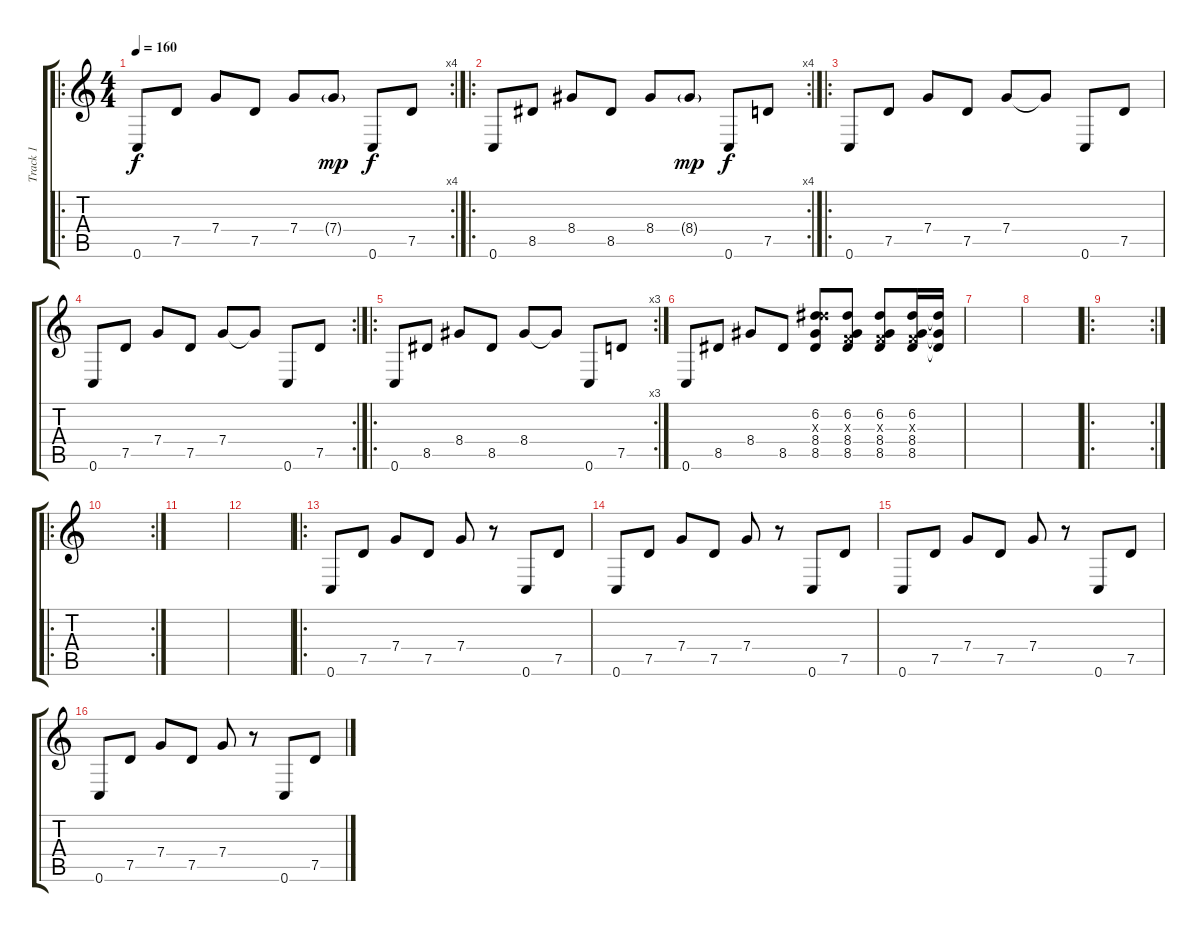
\track ("Track 1" "Track 1") {instrument electricguitarmuted}
\staff {score tabs}
\tuning (D4 A3 F3 C3 G2 C2) {hide}
\ro
\rc 4
\ts (4 4)
\tempo 160
\clef g2
\ks c
0.6.8{dy f instrument electricguitarmuted} 7.5.8 7.4.8 7.5.8 7.4.8 7.4{g}.8{dy mp} 0.6.8{dy f} 7.5.8 |
\ro
\rc 4
0.6.8 8.5.8 8.4.8 8.5.8 8.4.8 8.4{g}.8{dy mp} 0.6.8{dy f} 7.5.8 |
\ro
0.6.8 7.5.8 7.4.8 7.5.8 7.4.8 7.4{t}.8 0.6.8 7.5.8 |
\rc 2
0.6.8 7.5.8 7.4.8 7.5.8 7.4.8 7.4{t}.8 0.6.8 7.5.8 |
\ro
\rc 3
0.6.8 8.5.8 8.4.8 8.5.8 8.4.8 8.4{t}.8 0.6.8 7.5.8 |
0.6.8 8.5.8 8.4.8 8.5.8 (6.2 10.3{x} 8.4 8.5).8{instrument distortionguitar} (6.2 0.3{x} 8.4 8.5).8 (6.2 0.3{x} 8.4 8.5).8 (6.2 0.3{x} 8.4 8.5).16 (6.2{t} 8.4{t} 8.5{t}).16{instrument electricguitarmuted} |
|
|
\ro
\rc 2
|
\ro
\rc 2
|
|
|
\ro
0.6.8 7.5.8 7.4.8 7.5.8 7.4.8 r.8 0.6.8 7.5.8 |
0.6.8 7.5.8 7.4.8 7.5.8 7.4.8 r.8 0.6.8 7.5.8 |
0.6.8 7.5.8 7.4.8 7.5.8 7.4.8 r.8 0.6.8 7.5.8 |
0.6.8 7.5.8 7.4.8 7.5.8 7.4.8 r.8 0.6.8 7.5.8
